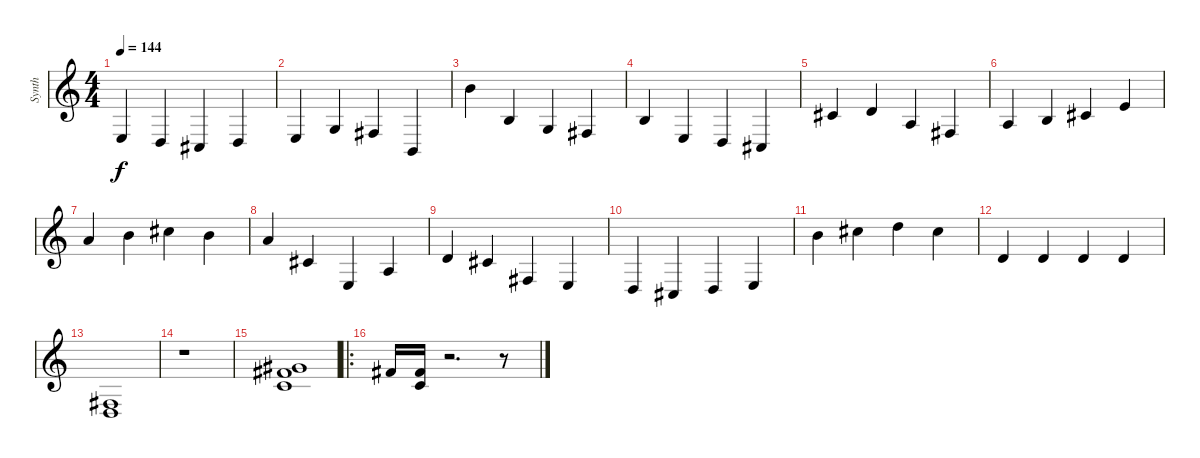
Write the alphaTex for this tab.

\track ("Synth" "Synth") {instrument acousticgrandpiano}
\staff {score}
\tuning (D4 A3 F3 C3 G2 D2) {hide}
\ts (4 4)
\tempo 144
\clef g2
\ks c
4.4.4{dy f} 2.4.4 1.4.4 2.4.4 |
4.4.4 2.3.4 1.3.4 4.5.4 |
9.1.4 6.3.4 7.4.4 6.4.4 |
6.3.4 4.4.4 2.4.4 1.4.4 |
4.2.4 0.1.4 0.2.4 1.3.4 |
0.2.4 2.2.4 4.2.4 2.1.4 |
7.1.4 9.1.4 11.1.4 9.1.4 |
7.1.4 8.3.4 9.5.4 9.4.4 |
9.3.4 8.3.4 6.4.4 4.4.4 |
2.4.4 1.4.4 2.4.4 4.4.4 |
9.1.4 11.1.4 12.1.4 11.1.4 |
9.3.4 9.3.4 9.3.4 9.3.4 |
(6.4 7.5).1 |
r.1 |
(11.2 13.3 12.4).1 |
\ro
9.2.16 (9.2 7.3).16 r.2{d} r.8
